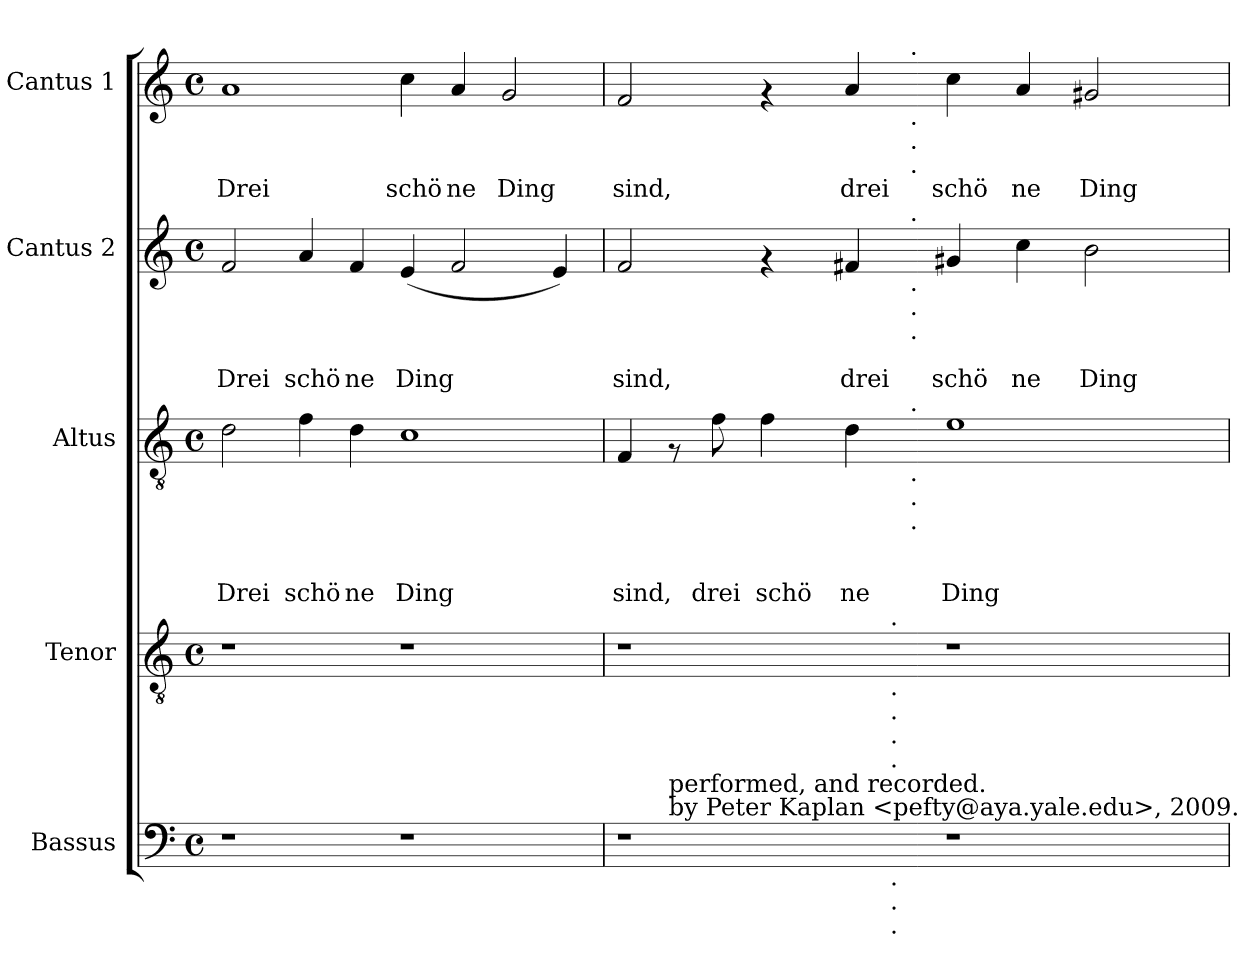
**kern	**kern	**kern	**text	**text	**text	**kern	**text	**text	**kern	**text
*part5	*part4	*part3	*part3	*part3	*part3	*part2	*part2	*part2	*part1	*part1
*staff5	*staff4	*staff3	*staff3	*staff3	*staff3	*staff2	*staff2	*staff2	*staff1	*staff1
*I"Bassus	*I"Tenor	*I"Altus	*	*	*	*I"Cantus 2	*	*	*I"Cantus 1	*
*clefF4	*clefGv2	*clefGv2	*	*	*	*clefG2	*	*	*clefG2	*
*k[]	*k[]	*k[]	*	*	*	*k[]	*	*	*k[]	*
*C:	*C:	*C:	*	*	*	*C:	*	*	*C:	*
*M4/4	*M4/4	*M4/4	*	*	*	*M4/4	*	*	*M4/4	*
*met(c)	*met(c)	*met(c)	*	*	*	*met(c)	*	*	*met(c)	*
=1	=1	=1	=1	=1	=1	=1	=1	=1	=1	=1
!	!	!	!	!	!LO:LY:b	!	!	!LO:LY:b	!	!LO:LY:b
1r	1r	2d\	.	.	Drei	2f/	.	Drei	1a	Drei
!	!	!	!	!	!LO:LY:b	!	!	!LO:LY:b	!	!
.	.	4f\	.	.	schö	4a/	.	schö	.	.
!	!	!	!	!	!LO:LY:b	!	!	!LO:LY:b	!	!
.	.	4d\	.	.	ne	4f/	.	ne	.	.
!	!	!	!	!	!LO:LY:b	!	!	!LO:LY:b	!	!LO:LY:b
1r	1r	1c	.	.	Ding	(<4e/	.	Ding	4cc\	schö
!	!	!	!	!	!	!	!	!	!	!LO:LY:b
.	.	.	.	.	.	2f/	.	.	4a/	ne
!	!	!	!	!	!	!	!	!	!	!LO:LY:b
.	.	.	.	.	.	.	.	.	2g/	Ding
.	.	.	.	.	.	4e/)	.	.	.	.
=2	=2	=2	=2	=2	=2	=2	=2	=2	=2	=2
!	!	!	!	!	!LO:LY:b	!	!	!LO:LY:b	!	!LO:LY:b
*^	*^	*^	*	*	*	*^	*	*	*^	*
*	*^	*	*	*	*	*	*	*	*	*	*	*	*	*	*
1r	4ryy	2..ryy	1r	2..ryy	4F/	2ryy	.	.	sind,	2f/	2ryy	.	sind,	2f/	2ryy	sind,
!	!LO:TX:a:t=performed, and recorded.\nby Peter Kaplan <pefty@aya.yale.edu>, 2009.	!	!	!	!	!	!	!	!	!	!	!	!	!	!	!
.	1..ryy	.	.	.	8rF	.	.	.	.	.	.	.	.	.	.	.
!	!	!	!	!	!	!	!	!	!LO:LY:b	!	!	!	!	!	!	!
.	.	.	.	.	8f\	.	.	.	drei	.	.	.	.	.	.	.
!	!	!	!	!	!	!	!	!	!LO:LY:b	!	!	!	!	!	!	!
.	.	.	.	.	4f\	4ryy	.	.	schö	4rf	4ryy	.	.	4rf	4ryy	.
!	!	!	!	!	!	!	!	!	!LO:LY:b	!	!	!	!LO:LY:b	!	!	!LO:LY:b
.	.	.	.	.	4d\	8ryy	.	.	ne	4f#X/	8ryy	.	drei	4a/	8ryy	drei
!	!	!	!	!LO:TX:a:t=.	!	!	!	!	!	!	!	!	!	!	!	!
!	!	!	!	!LO:TX:b:t=.	!	!	!	!	!	!	!	!	!	!	!	!
!	!	!	!	!LO:TX:b:t=.	!	!	!	!	!	!	!	!	!	!	!	!
!	!	!	!	!LO:TX:b:t=.	!	!	!	!	!	!	!	!	!	!	!	!
!	!	!LO:TX:a:t=.	!	!	!	!	!	!	!	!	!	!	!	!	!	!
!	!	!LO:TX:b:t=.	!	!	!	!	!	!	!	!	!	!	!	!	!	!
!	!	!LO:TX:b:t=.	!	!	!	!	!	!	!	!	!	!	!	!	!	!
!	!	!LO:TX:b:t=.	!	!	!	!	!	!	!	!	!	!	!	!	!	!
.	.	1ryy	.	1ryy	.	32ryy	.	.	.	.	32ryy	.	.	.	32ryy	.
!	!	!	!	!	!	!	!	!	!	!	!	!	!	!	!LO:TX:a:t=.	!
!	!	!	!	!	!	!	!	!	!	!	!	!	!	!	!LO:TX:b:t=.	!
!	!	!	!	!	!	!	!	!	!	!	!	!	!	!	!LO:TX:b:t=.	!
!	!	!	!	!	!	!	!	!	!	!	!	!	!	!	!LO:TX:b:t=.	!
!	!	!	!	!	!	!	!	!	!	!	!LO:TX:a:t=.	!	!	!	!	!
!	!	!	!	!	!	!	!	!	!	!	!LO:TX:b:t=.	!	!	!	!	!
!	!	!	!	!	!	!	!	!	!	!	!LO:TX:b:t=.	!	!	!	!	!
!	!	!	!	!	!	!	!	!	!	!	!LO:TX:b:t=.	!	!	!	!	!
!	!	!	!	!	!	!LO:TX:a:t=.	!	!	!	!	!	!	!	!	!	!
!	!	!	!	!	!	!LO:TX:b:t=.	!	!	!	!	!	!	!	!	!	!
!	!	!	!	!	!	!LO:TX:b:t=.	!	!	!	!	!	!	!	!	!	!
!	!	!	!	!	!	!LO:TX:b:t=.	!	!	!	!	!	!	!	!	!	!
.	.	.	.	.	.	1ryy	.	.	.	.	1ryy	.	.	.	1ryy	.
!	!	!	!	!	!	!	!	!	!LO:LY:b	!	!	!	!LO:LY:b	!	!	!LO:LY:b
1r	.	.	1r	.	1e	.	.	.	Ding	4g#X/	.	.	schö	4cc\	.	schö
!	!	!	!	!	!	!	!	!	!	!	!	!	!LO:LY:b	!	!	!LO:LY:b
.	.	.	.	.	.	.	.	.	.	4cc\	.	.	ne	4a/	.	ne
!	!	!	!	!	!	!	!	!	!	!	!	!	!LO:LY:b	!	!	!LO:LY:b
.	.	.	.	.	.	.	.	.	.	2b\	.	.	Ding	2g#X/	.	Ding
.	.	8ryy	.	8ryy	.	.	.	.	.	.	.	.	.	.	.	.
.	.	.	.	.	.	16.ryy	.	.	.	.	16.ryy	.	.	.	16.ryy	.
*v	*v	*v	*	*	*v	*v	*	*	*	*v	*v	*	*	*v	*v	*
*	*v	*v	*	*	*	*	*	*	*	*	*
=	=	=	=	=	=	=	=	=	=	=
*-	*-	*-	*-	*-	*-	*-	*-	*-	*-	*-
